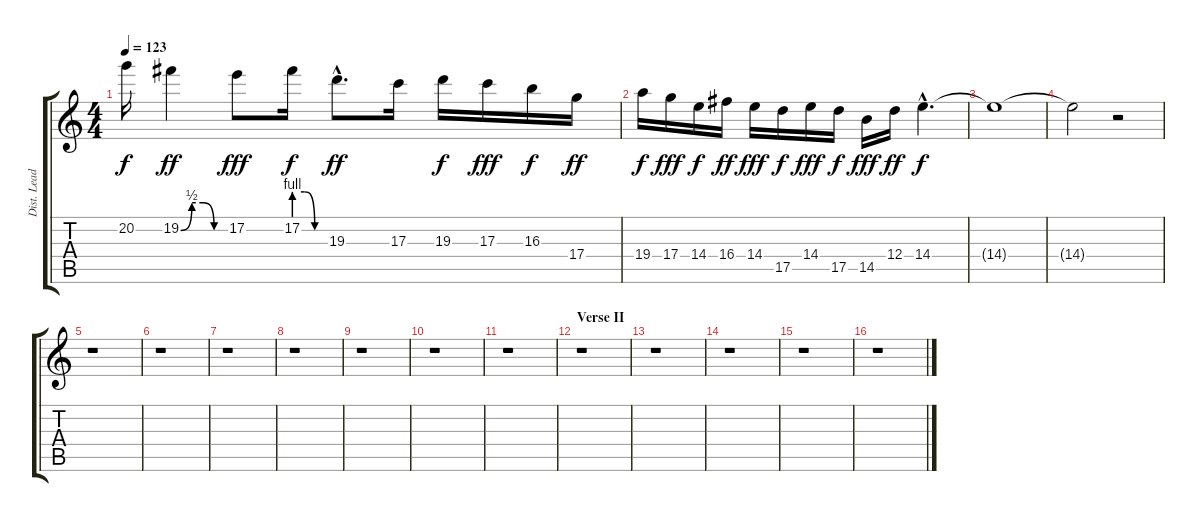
\track ("Dist. Lead" "Dist. Lead") {instrument overdrivenguitar}
\staff {score tabs}
\tuning (E4 B3 G3 D3 A2 E2) {hide}
\ts (4 4)
\tempo 123
\clef g2
\ks c
20.2{t}.16{dy f} 19.2{be (custom 0 0 15 2 30 2 45 0 60 0)}.4{dy ff} 17.2.8{dy fff} 17.2{be (custom 0 4 20 4 40 0 60 0)}.16{dy f} 19.3{hac}.8{d dy ff} 17.3.16 19.3.16{dy f} 17.3.16{dy fff} 16.3.16{dy f} 17.4.16{dy ff} |
19.4.16{dy f} 17.4.16{dy fff} 14.4.16{dy f} 16.4.16{dy ff} 14.4.16{dy fff} 17.5.16{dy f} 14.4.16{dy fff} 17.5.16{dy f} 14.5.16{dy fff} 12.4.16{dy ff} 14.4{hac}.4{d dy f} |
14.4{t}.1 |
14.4{t}.2{volume 10} r.2 |
r.1 |
r.1 |
r.1 |
r.1 |
r.1 |
r.1 |
r.1 |
\section ("" "Verse II")
r.1 |
r.1 |
r.1 |
r.1 |
r.1
